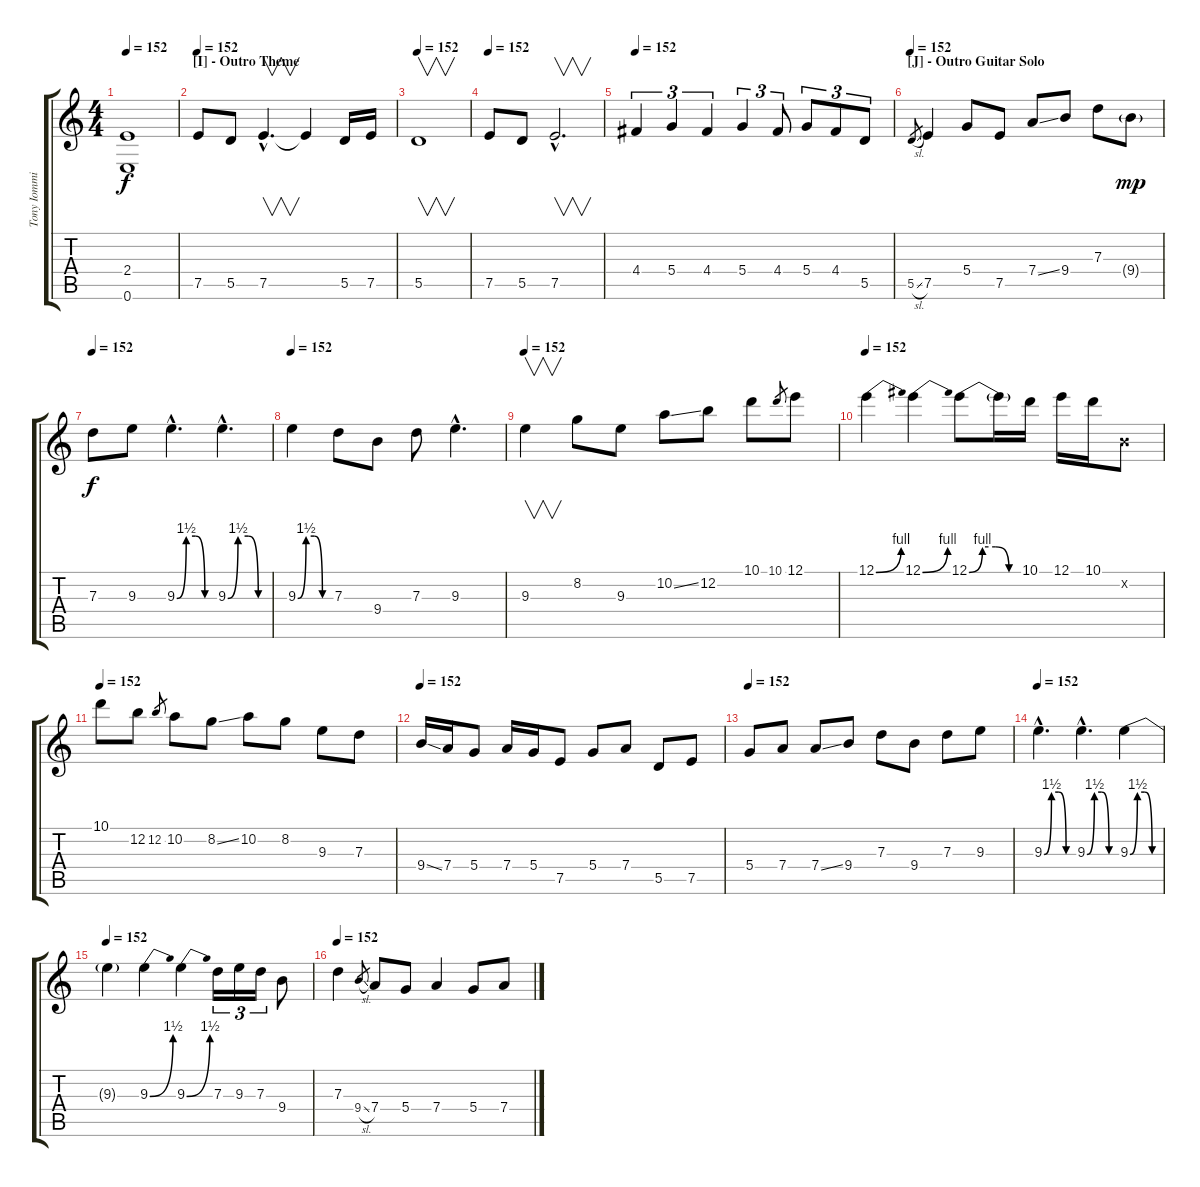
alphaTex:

\track ("Tony Iommi" "Tony Iommi") {instrument distortionguitar}
\staff {score tabs}
\tuning (E4 B3 G3 D3 A2 E2) {hide}
\ts (4 4)
\tempo 152
\clef g2
\ks c
(2.4{t} 0.6{t}).1{dy f} |
\section ("" "[I] - Outro Theme")
\tempo 152
7.5.8 5.5.8 7.5{hac}.4{v d} 7.5{t}.4 5.5.16 7.5.16 |
\tempo 152
5.5.1{v} |
\tempo 152
7.5.8 5.5.8 7.5{hac}.2{v d} |
\tempo 152
4.4.4{tu (3 2)} 5.4.4{tu (3 2)} 4.4.4{tu (3 2)} 5.4.4{tu (3 2)} 4.4.8{tu (3 2)} 5.4.8{tu (3 2)} 4.4.8{tu (3 2)} 5.5.8{tu (3 2)} |
\section ("" "[J] - Outro Guitar Solo")
\tempo 152
5.5{sl}.8{gr} 7.5.4 5.4.8 7.5.8 7.4{ss}.8 9.4.8 7.3.8 9.4{g}.8{dy mp} |
\tempo 152
7.3.8{dy f} 9.3.8 9.3{be (custom 0 0 15 6 30 6 45 0 60 0) hac}.4{d} 9.3{be (custom 0 0 15 6 30 6 45 0 60 0) hac}.4{d} |
\tempo 152
9.3{be (custom 0 0 15 6 30 6 45 0 60 0)}.4 7.3.8 9.4.8 7.3.8 9.3{hac}.4{d} |
\tempo 152
9.3.4{v} 8.2.8 9.3.8 10.2{ss}.8 12.2.8 10.1.8 10.1.8{gr} 12.1.8 |
\tempo 152
12.1{be (bend 0 0 60 4)}.4 12.1{be (bend 0 0 60 4)}.4 12.1{be (custom 0 0 15 4 30 4 45 0 60 0)}.8 12.1{t}.16 10.1.16 12.1.16 10.1.16 0.2{x}.8 |
\tempo 152
10.1.8 12.2.8 12.2.8{gr} 10.2.8 8.2{ss}.8 10.2.8 8.2.8 9.3.8 7.3.8 |
\tempo 152
9.4{ss}.16 7.4.16 5.4.8 7.4.16 5.4.16 7.5.8 5.4.8 7.4.8 5.5.8 7.5.8 |
\tempo 152
5.4.8 7.4.8 7.4{ss}.8 9.4.8 7.3.8 9.4.8 7.3.8 9.3.8 |
\tempo 152
9.3{be (custom 0 0 15 6 30 6 45 0 60 0) hac}.4{d} 9.3{be (custom 0 0 15 6 30 6 45 0 60 0) hac}.4{d} 9.3{be (custom 0 0 15 6 30 6 45 0 60 0)}.4 |
\tempo 152
9.3{t}.4 9.3{be (bend 0 0 60 6)}.4 9.3{be (bend 0 0 60 6)}.4 7.3.16{tu (3 2)} 9.3.16{tu (3 2)} 7.3.16{tu (3 2)} 9.4.8 |
\tempo 152
7.3.4 9.4{sl}.8{gr} 7.4.8 5.4.8 7.4.4 5.4.8 7.4.8
